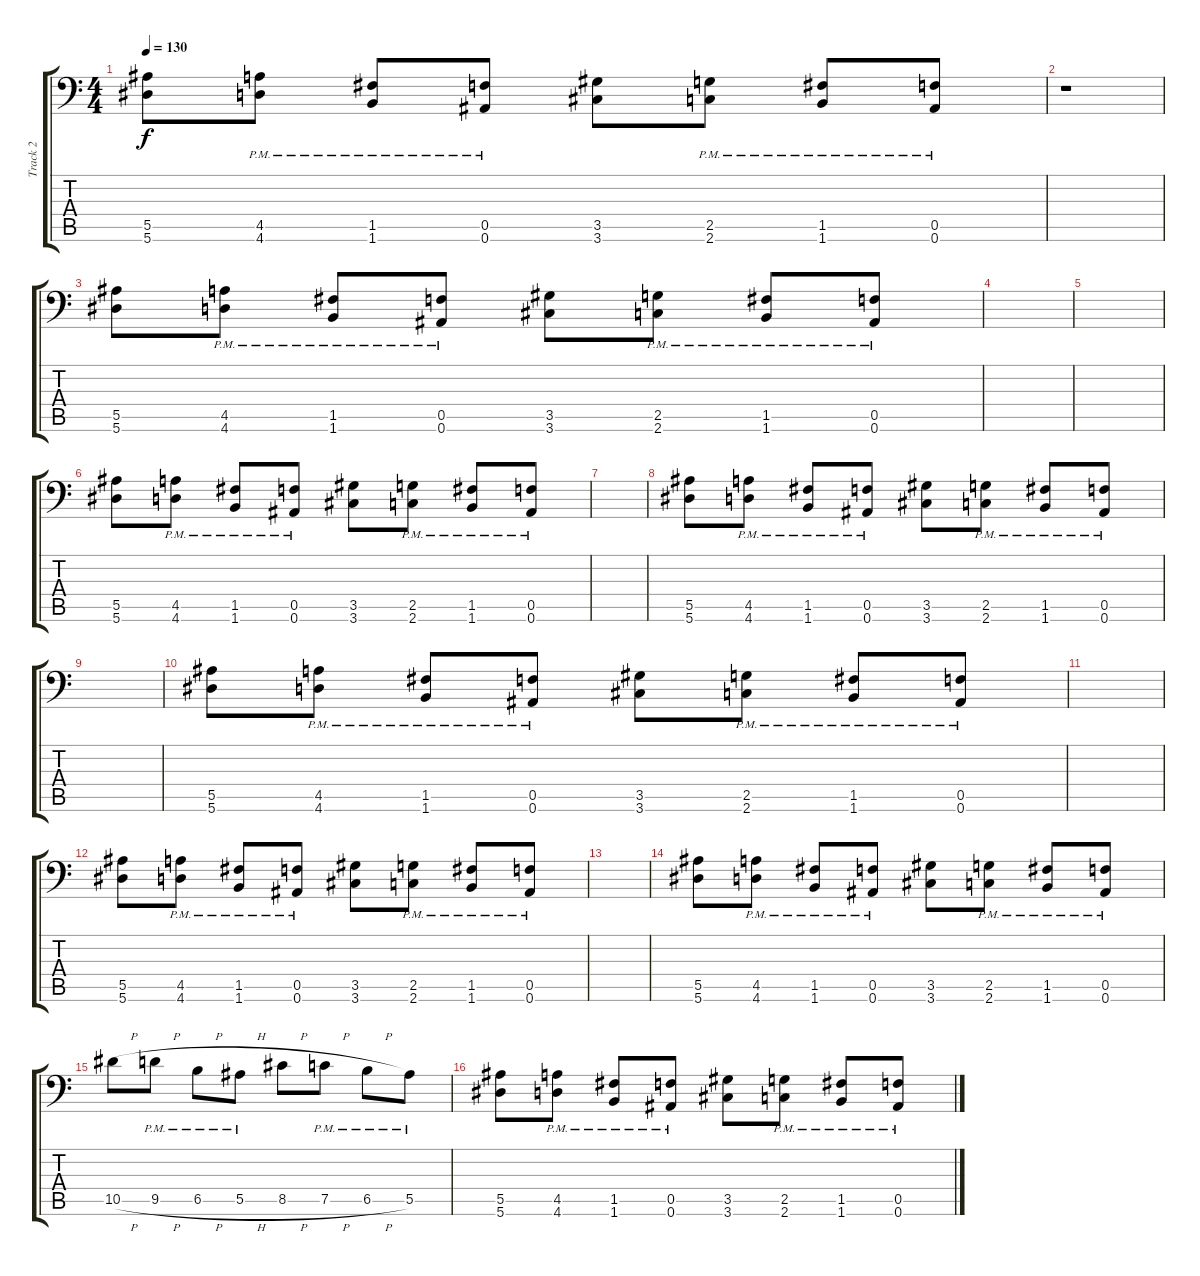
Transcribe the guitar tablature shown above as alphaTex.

\track ("Track 2" "Track 2") {instrument distortionguitar}
\staff {score tabs}
\tuning (C4 G3 Eb3 Bb2 F2 Bb1) {hide}
\ts (4 4)
\tempo 130
\clef f4
\ks c
(5.5 5.6).8{dy f} (4.5 4.6{pm}).8 (1.5 1.6{pm}).8 (0.5 0.6{pm}).8 (3.5 3.6).8 (2.5 2.6{pm}).8 (1.5 1.6{pm}).8 (0.5 0.6{pm}).8 |
r.1 |
(5.5 5.6).8 (4.5 4.6{pm}).8 (1.5 1.6{pm}).8 (0.5 0.6{pm}).8 (3.5 3.6).8 (2.5 2.6{pm}).8 (1.5 1.6{pm}).8 (0.5 0.6{pm}).8 |
|
|
(5.5 5.6).8 (4.5 4.6{pm}).8 (1.5 1.6{pm}).8 (0.5 0.6{pm}).8 (3.5 3.6).8 (2.5 2.6{pm}).8 (1.5 1.6{pm}).8 (0.5 0.6{pm}).8 |
|
(5.5 5.6).8 (4.5 4.6{pm}).8 (1.5 1.6{pm}).8 (0.5 0.6{pm}).8 (3.5 3.6).8 (2.5 2.6{pm}).8 (1.5 1.6{pm}).8 (0.5 0.6{pm}).8 |
|
(5.5 5.6).8 (4.5 4.6{pm}).8 (1.5 1.6{pm}).8 (0.5 0.6{pm}).8 (3.5 3.6).8 (2.5 2.6{pm}).8 (1.5 1.6{pm}).8 (0.5 0.6{pm}).8 |
|
(5.5 5.6).8 (4.5 4.6{pm}).8 (1.5 1.6{pm}).8 (0.5 0.6{pm}).8 (3.5 3.6).8 (2.5 2.6{pm}).8 (1.5 1.6{pm}).8 (0.5 0.6{pm}).8 |
|
(5.5 5.6).8 (4.5 4.6{pm}).8 (1.5 1.6{pm}).8 (0.5 0.6{pm}).8 (3.5 3.6).8 (2.5 2.6{pm}).8 (1.5 1.6{pm}).8 (0.5 0.6{pm}).8 |
10.5{h}.8 9.5{h pm}.8 6.5{h pm}.8 5.5{h pm}.8 8.5{h}.8 7.5{h pm}.8 6.5{h pm}.8 5.5{pm}.8 |
(5.5 5.6).8 (4.5 4.6{pm}).8 (1.5 1.6{pm}).8 (0.5 0.6{pm}).8 (3.5 3.6).8 (2.5 2.6{pm}).8 (1.5 1.6{pm}).8 (0.5 0.6{pm}).8
